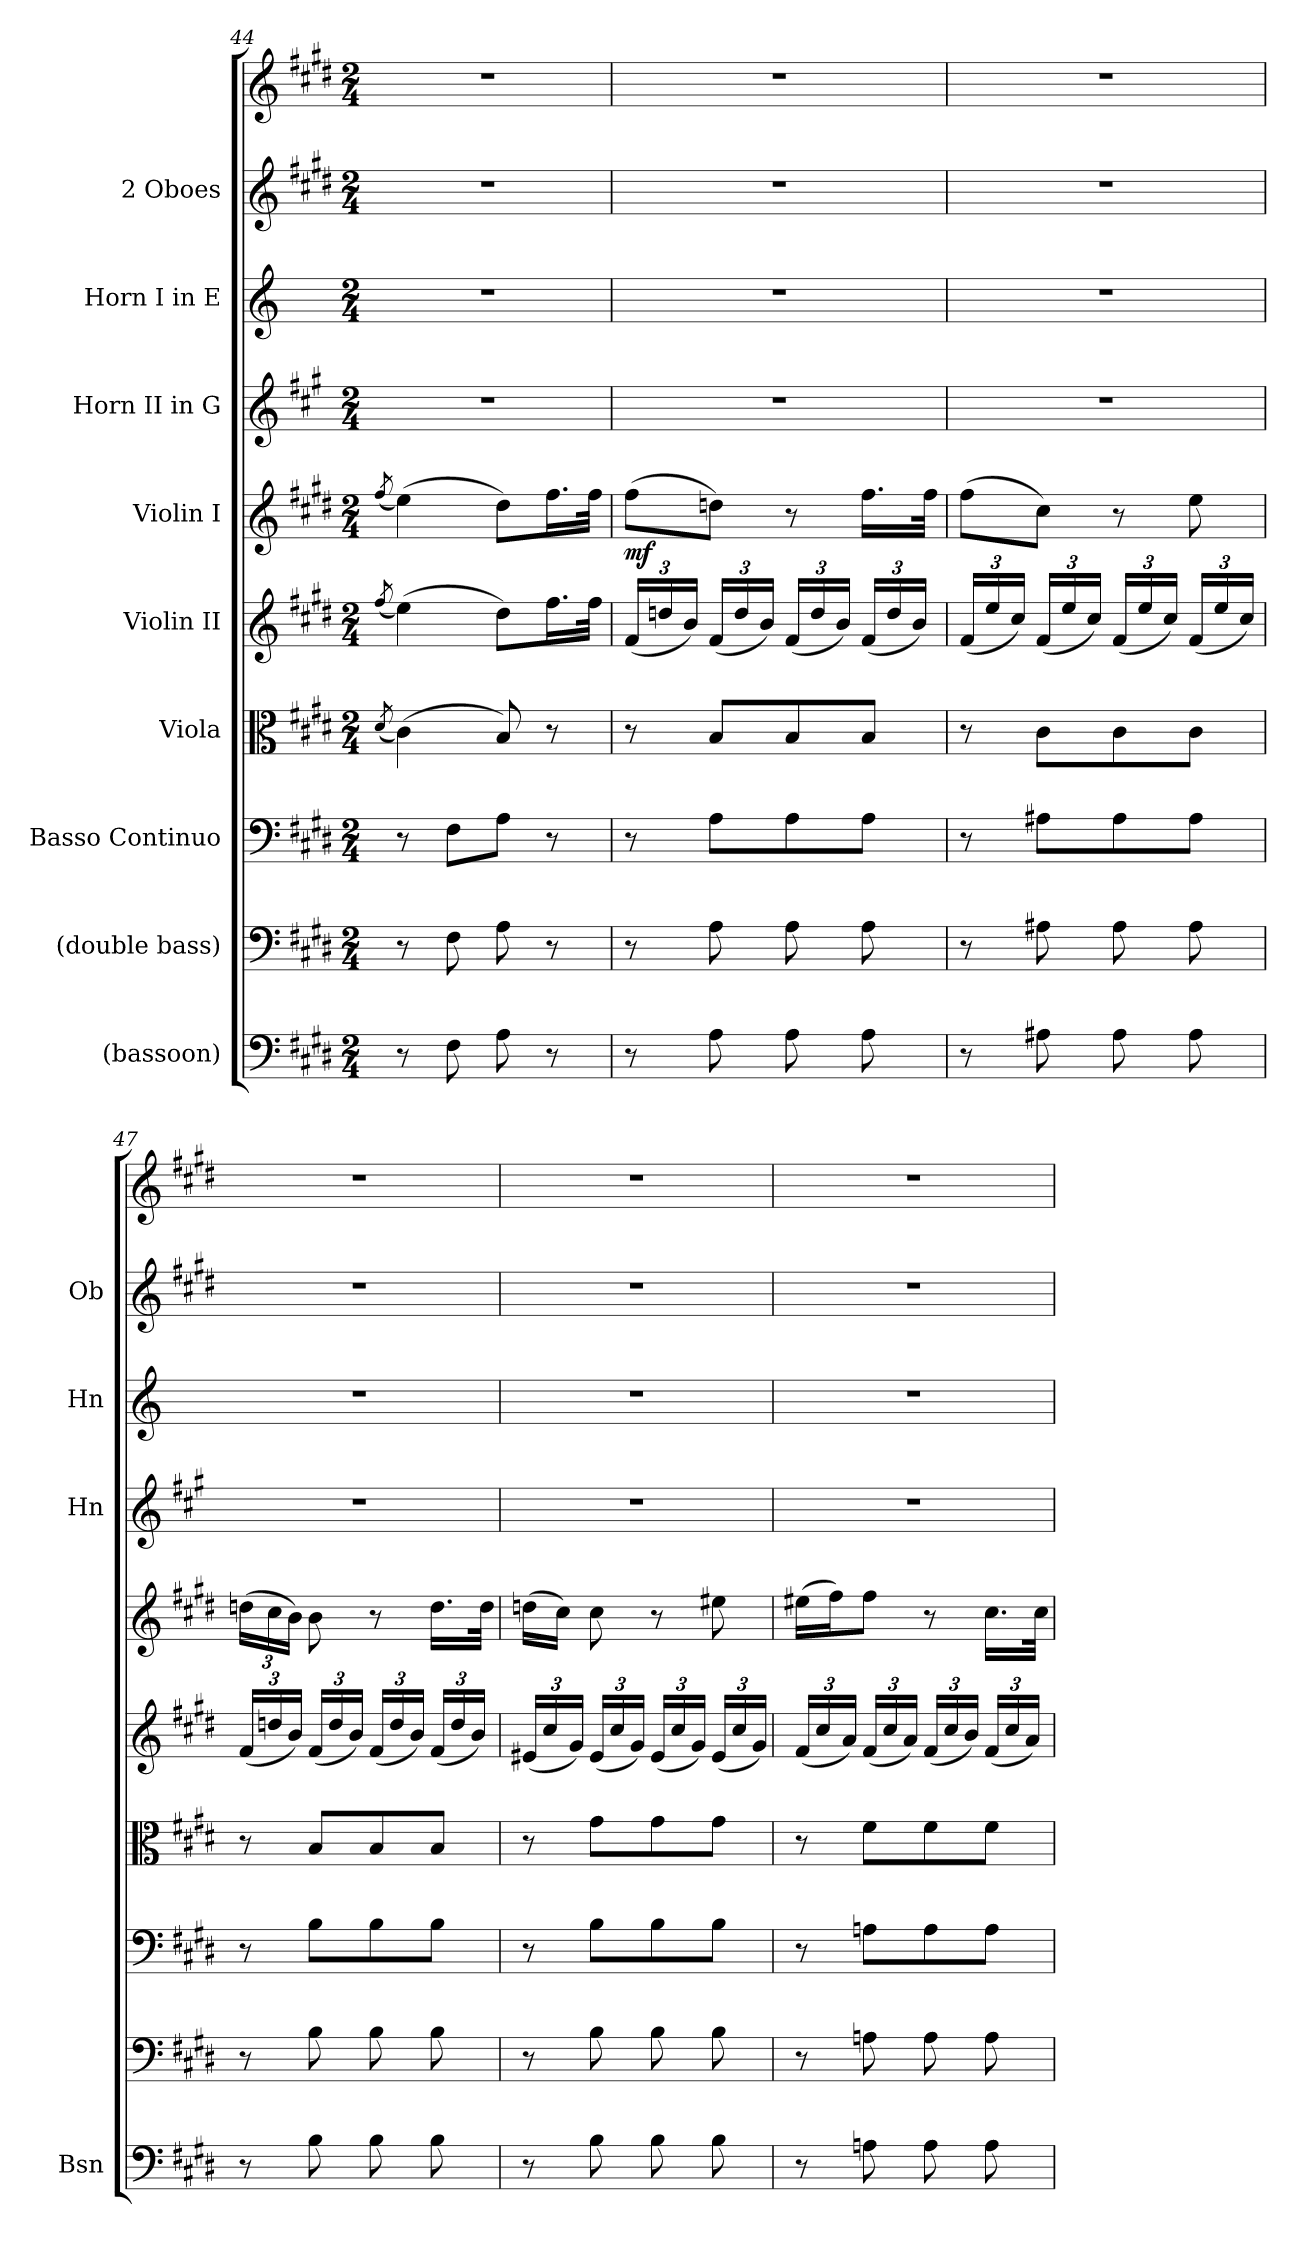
**kern	**kern	**kern	**kern	**kern	**kern	**dynam	**kern	**kern	**kern	**kern
*part9	*part8	*part7	*part6	*part5	*part4	*part4	*part3	*part2	*part1	*part1
*staff10	*staff9	*staff8	*staff7	*staff6	*staff5	*staff5	*staff4	*staff3	*staff2	*staff1
*I"(bassoon)	*I"(double bass)	*I"Basso Continuo	*I"Viola	*I"Violin II	*I"Violin I	*	*I"Horn II in G	*I"Horn I in E	*I"2 Oboes	*
*I'Bsn	*	*	*	*	*	*	*I'Hn	*I'Hn	*I'Ob	*
*clefF4	*clefF4	*clefF4	*clefC3	*clefG2	*clefG2	*	*clefG2	*clefG2	*clefG2	*clefG2
*	*ITrd7c12	*	*	*	*	*	*ITrd3c5	*ITrd5c8	*	*
*k[f#c#g#d#]	*k[f#c#g#d#]	*k[f#c#g#d#]	*k[f#c#g#d#]	*k[f#c#g#d#]	*k[f#c#g#d#]	*	*k[f#c#g#d#]	*k[f#c#g#d#]	*k[f#c#g#d#]	*k[f#c#g#d#]
*M2/4	*M2/4	*M2/4	*M2/4	*M2/4	*M2/4	*	*M2/4	*M2/4	*M2/4	*M2/4
=44	=44	=44	=44	=44	=44	=44	=44	=44	=44	=44
.	.	.	(<8qd#/	(<8qff#/	(<8qff#/	.	.	.	.	.
8r	8r	8r	(>4c#\)	(>4ee\)	(>4ee\)	.	2r	2r	2r	2r
8F#\	8FF#\	8F#\L	.	.	.	.	.	.	.	.
8A\	8AA\	8A\J	8B/)	8dd#\L)	8dd#\L)	.	.	.	.	.
8r	8r	8r	8r	16.ff#\L	16.ff#\L	.	.	.	.	.
.	.	.	.	32ff#\JJk	32ff#\JJk	.	.	.	.	.
!!LO:PB:g=z
=45	=45	=45	=45	=45	=45	=45	=45	=45	=45	=45
*	*	*	*	*Xbrackettup	*	*	*	*	*	*
!	!	!	!	!	!	!LO:DY:b	!	!	!	!
8r	8r	8r	8r	(<24f#/LL	(>8ff#\L	mf	2r	2r	2r	2r
.	.	.	.	24ddn/	.	.	.	.	.	.
.	.	.	.	24b/JJ)	.	.	.	.	.	.
8A\	8AA\	8A\L	8B/L	(<24f#/LL	8ddn\J)	.	.	.	.	.
.	.	.	.	24dd/	.	.	.	.	.	.
.	.	.	.	24b/JJ)	.	.	.	.	.	.
8A\	8AA\	8A\	8B/	(<24f#/LL	8r	.	.	.	.	.
.	.	.	.	24dd/	.	.	.	.	.	.
.	.	.	.	24b/JJ)	.	.	.	.	.	.
8A\	8AA\	8A\J	8B/J	(<24f#/LL	16.ff#\LL	.	.	.	.	.
.	.	.	.	24dd/	.	.	.	.	.	.
.	.	.	.	24b/JJ)	.	.	.	.	.	.
.	.	.	.	.	32ff#\JJk	.	.	.	.	.
=46	=46	=46	=46	=46	=46	=46	=46	=46	=46	=46
8r	8r	8r	8r	(<24f#/LL	(>8ff#\L	.	2r	2r	2r	2r
.	.	.	.	24ee/	.	.	.	.	.	.
.	.	.	.	24cc#/JJ)	.	.	.	.	.	.
8A#X\	8AA#X\	8A#X\L	8c#\L	(<24f#/LL	8cc#\J)	.	.	.	.	.
.	.	.	.	24ee/	.	.	.	.	.	.
.	.	.	.	24cc#/JJ)	.	.	.	.	.	.
8A#\	8AA#\	8A#\	8c#\	(<24f#/LL	8r	.	.	.	.	.
.	.	.	.	24ee/	.	.	.	.	.	.
.	.	.	.	24cc#/JJ)	.	.	.	.	.	.
8A#\	8AA#\	8A#\J	8c#\J	(<24f#/LL	8ee\	.	.	.	.	.
.	.	.	.	24ee/	.	.	.	.	.	.
.	.	.	.	24cc#/JJ)	.	.	.	.	.	.
=47	=47	=47	=47	=47	=47	=47	=47	=47	=47	=47
*	*	*	*	*	*Xbrackettup	*	*	*	*	*
8r	8r	8r	8r	(<24f#/LL	(>24ddn\LL	.	2r	2r	2r	2r
.	.	.	.	24ddn/	24cc#\	.	.	.	.	.
.	.	.	.	24b/JJ)	24b\JJ)	.	.	.	.	.
8B\	8BB\	8B\L	8B/L	(<24f#/LL	8b\	.	.	.	.	.
.	.	.	.	24dd/	.	.	.	.	.	.
.	.	.	.	24b/JJ)	.	.	.	.	.	.
8B\	8BB\	8B\	8B/	(<24f#/LL	8r	.	.	.	.	.
.	.	.	.	24dd/	.	.	.	.	.	.
.	.	.	.	24b/JJ)	.	.	.	.	.	.
8B\	8BB\	8B\J	8B/J	(<24f#/LL	16.dd\LL	.	.	.	.	.
.	.	.	.	24dd/	.	.	.	.	.	.
.	.	.	.	24b/JJ)	.	.	.	.	.	.
.	.	.	.	.	32dd\JJk	.	.	.	.	.
=48	=48	=48	=48	=48	=48	=48	=48	=48	=48	=48
8r	8r	8r	8r	(<24e#X/LL	(>16ddn\LL	.	2r	2r	2r	2r
.	.	.	.	24cc#/	.	.	.	.	.	.
.	.	.	.	.	16cc#\JJ)	.	.	.	.	.
.	.	.	.	24g#/JJ)	.	.	.	.	.	.
8B\	8BB\	8B\L	8g#\L	(<24e#/LL	8cc#\	.	.	.	.	.
.	.	.	.	24cc#/	.	.	.	.	.	.
.	.	.	.	24g#/JJ)	.	.	.	.	.	.
8B\	8BB\	8B\	8g#\	(<24e#/LL	8r	.	.	.	.	.
.	.	.	.	24cc#/	.	.	.	.	.	.
.	.	.	.	24g#/JJ)	.	.	.	.	.	.
8B\	8BB\	8B\J	8g#\J	(<24e#/LL	8ee#X\	.	.	.	.	.
.	.	.	.	24cc#/	.	.	.	.	.	.
.	.	.	.	24g#/JJ)	.	.	.	.	.	.
!!LO:LB:g=z
=49	=49	=49	=49	=49	=49	=49	=49	=49	=49	=49
8r	8r	8r	8r	(<24f#/LL	(>16ee#X\LL	.	2r	2r	2r	2r
.	.	.	.	24cc#/	.	.	.	.	.	.
.	.	.	.	.	16ff#\J)	.	.	.	.	.
.	.	.	.	24a/JJ)	.	.	.	.	.	.
8An\	8AAn\	8An\L	8f#\L	(<24f#/LL	8ff#\J	.	.	.	.	.
.	.	.	.	24cc#/	.	.	.	.	.	.
.	.	.	.	24a/JJ)	.	.	.	.	.	.
8A\	8AA\	8A\	8f#\	(<24f#/LL	8r	.	.	.	.	.
.	.	.	.	24cc#/	.	.	.	.	.	.
.	.	.	.	24b/JJ)	.	.	.	.	.	.
8A\	8AA\	8A\J	8f#\J	(<24f#/LL	16.cc#\LL	.	.	.	.	.
.	.	.	.	24cc#/	.	.	.	.	.	.
.	.	.	.	24a/JJ)	.	.	.	.	.	.
.	.	.	.	.	32cc#\JJk	.	.	.	.	.
=	=	=	=	=	=	=	=	=	=	=
*-	*-	*-	*-	*-	*-	*-	*-	*-	*-	*-
